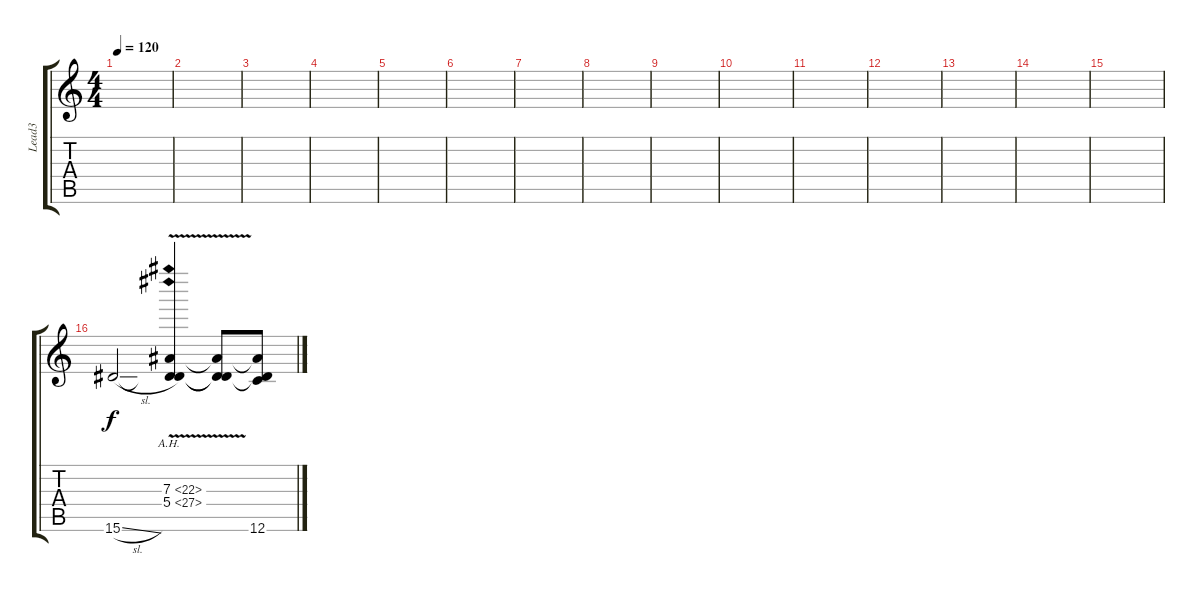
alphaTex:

\track ("Lead3" "Lead3") {instrument distortionguitar}
\staff {score tabs}
\tuning (C4 G3 Eb3 Bb2 F2 C2) {hide}
\ts (4 4)
\tempo 120
\clef g2
\ks c
|
|
|
|
|
|
|
|
|
|
|
|
|
|
|
15.6{sl}.2 (7.3{ah 15 v} 5.4{ah 22 v} 15.6{t}).4 (7.3{t} 5.4{t} 15.6{t}).8 (7.3{t} 5.4{t} 12.6).8
